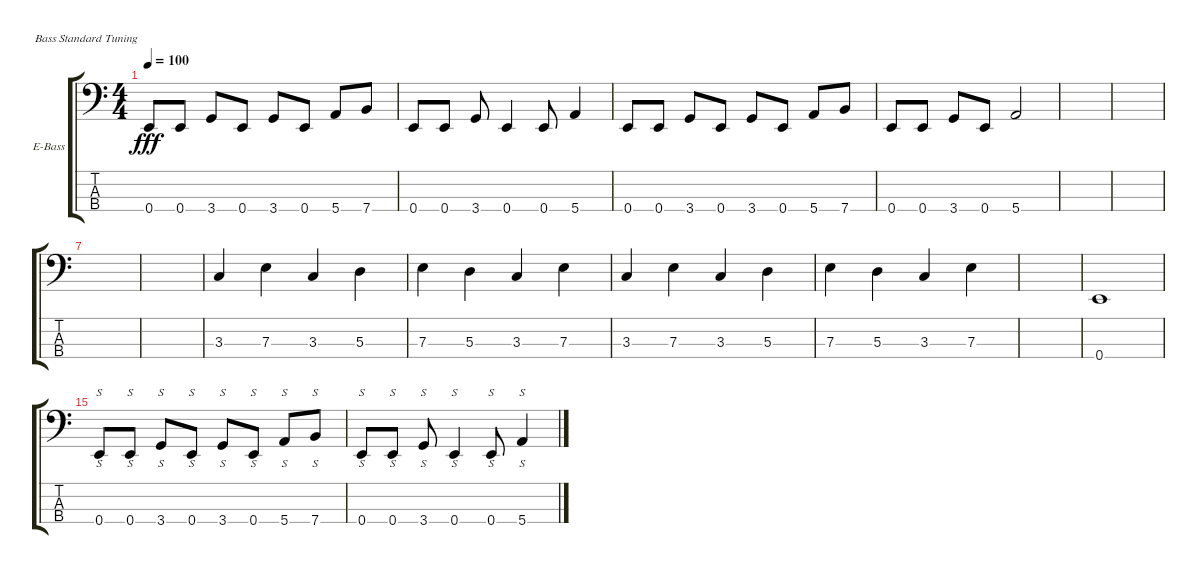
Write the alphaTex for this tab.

\defaultSystemsLayout 4
\bracketExtendMode groupsimilarinstruments
\firstSystemTrackNameOrientation horizontal
\otherSystemsTrackNameOrientation horizontal
\defaultBarNumberDisplay FirstOfSystem
\track ("Electric Bass" "E-Bass") {instrument electricbassfinger}
\staff {score tabs}
\tuning (G2 D2 A1 E1)
\ts (4 4)
\tempo 100
\clef f4
\ks c
0.4.8{dy fff} 0.4.8 3.4.8 0.4.8 3.4.8 0.4.8 5.4.8 7.4.8 |
0.4.8 0.4.8 3.4.8 0.4.4 0.4.8 5.4.4 |
0.4.8 0.4.8 3.4.8 0.4.8 3.4.8 0.4.8 5.4.8 7.4.8 |
0.4.8 0.4.8 3.4.8 0.4.8 5.4.2 |
|
|
|
|
3.3.4 7.3.4 3.3.4 5.3.4 |
7.3.4 5.3.4 3.3.4 7.3.4 |
3.3.4 7.3.4 3.3.4 5.3.4 |
7.3.4 5.3.4 3.3.4 7.3.4 |
|
0.4.1 |
0.4.8{s} 0.4.8{s} 3.4.8{s} 0.4.8{s} 3.4.8{s} 0.4.8{s} 5.4.8{s} 7.4.8{s} |
0.4.8{s} 0.4.8{s} 3.4.8{s} 0.4.4{s} 0.4.8{s} 5.4.4{s}
